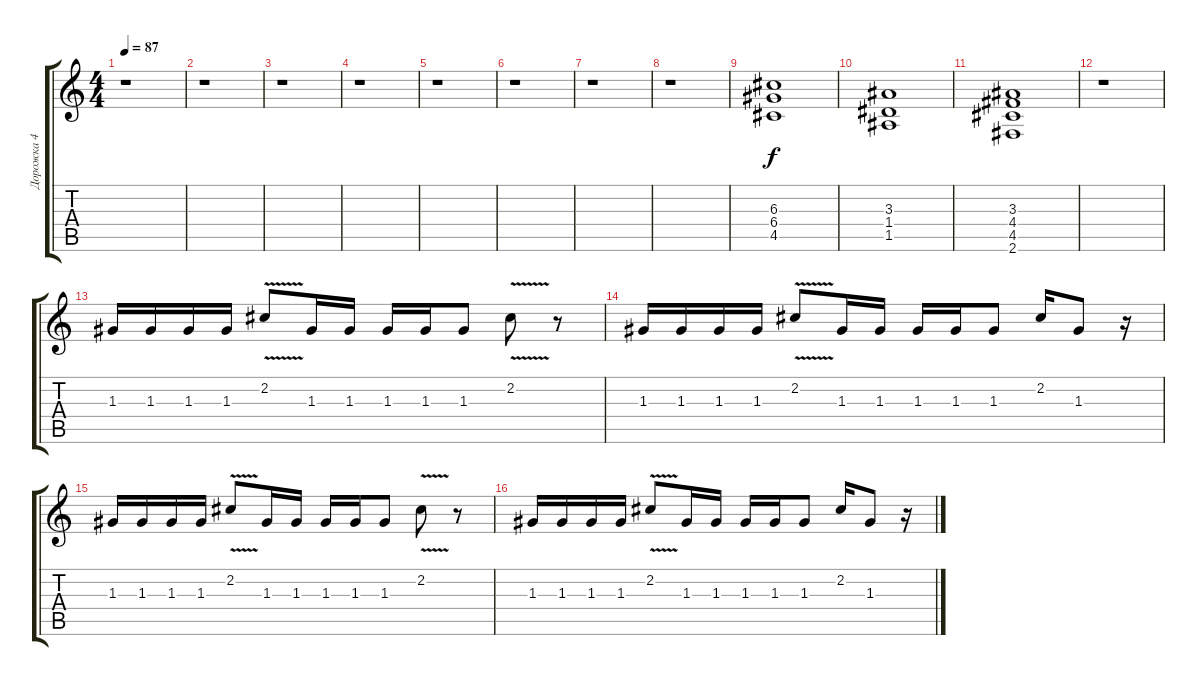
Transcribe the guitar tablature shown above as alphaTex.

\track ("Дорожка 4" "Дорожка 4") {instrument distortionguitar}
\staff {score tabs}
\tuning (E4 B3 G3 D3 A2 E2) {hide}
\ts (4 4)
\tempo 87
\clef g2
\ks c
r.1{dy f} |
r.1 |
r.1 |
r.1 |
r.1 |
r.1 |
r.1 |
r.1 |
(6.3 6.4 4.5).1 |
(3.3 1.4 1.5).1 |
(3.3 4.4 4.5 2.6).1 |
r.1 |
1.3.16 1.3.16 1.3.16 1.3.16 2.2{v}.8 1.3.16 1.3.16 1.3.16 1.3.16 1.3.8 2.2{v}.8 r.8 |
1.3.16 1.3.16 1.3.16 1.3.16 2.2{v}.8 1.3.16 1.3.16 1.3.16 1.3.16 1.3.8 2.2.16 1.3.8 r.16 |
1.3.16 1.3.16 1.3.16 1.3.16 2.2{v}.8 1.3.16 1.3.16 1.3.16 1.3.16 1.3.8 2.2{v}.8 r.8 |
1.3.16 1.3.16 1.3.16 1.3.16 2.2{v}.8 1.3.16 1.3.16 1.3.16 1.3.16 1.3.8 2.2.16 1.3.8 r.16
